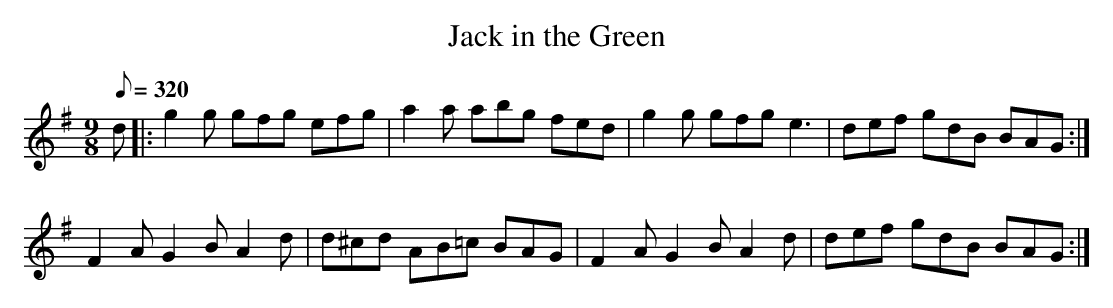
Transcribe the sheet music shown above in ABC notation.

X:1
T: Jack in the Green
M: 9/8
L: 1/8
Q: 320
K: G
d|: g2g gfg efg| a2a abg fed| g2g gfg e3| def gdB BAG :|
F2A G2B A2d| d^cd AB=c BAG| F2A G2B A2d| def gdB BAG :|
